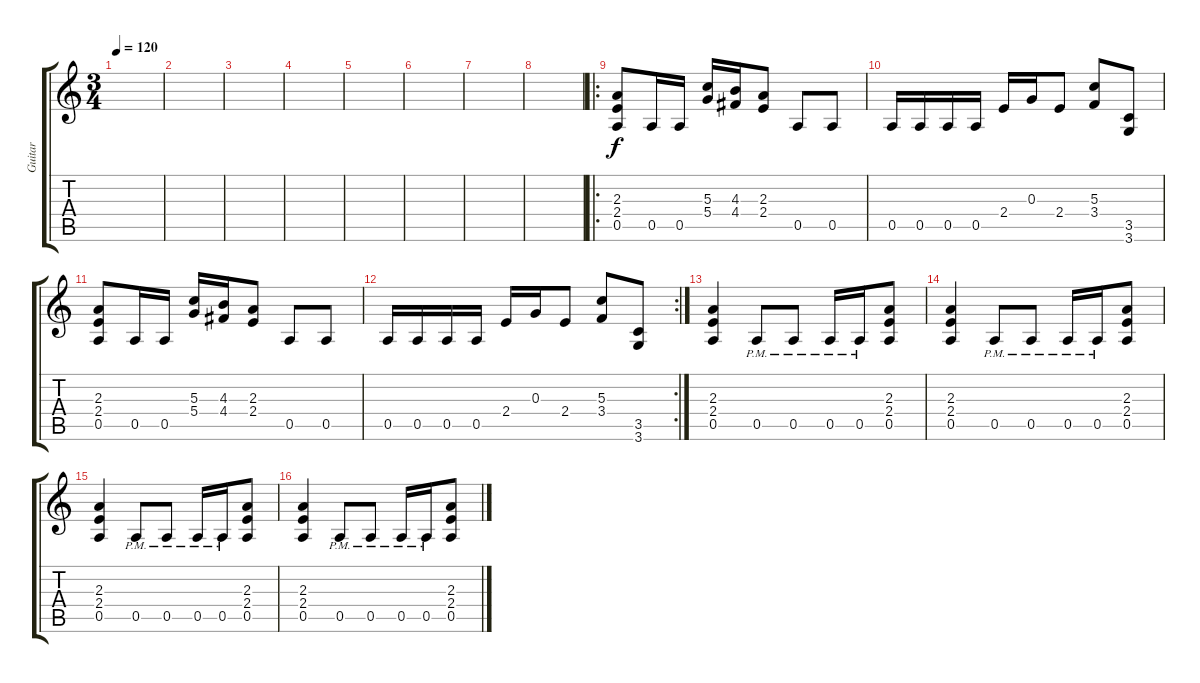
\track ("Guitar" "Guitar") {instrument distortionguitar}
\staff {score tabs}
\tuning (E4 B3 G3 D3 A2 E2) {hide}
\ts (3 4)
\tempo 120
\clef g2
\ks c
|
|
|
|
|
|
|
|
\ro
(2.3 2.4 0.5).8{volume 15 instrument distortionguitar} 0.5.16 0.5.16 (5.3 5.4).16 (4.3 4.4).16 (2.3 2.4).8 0.5.8 0.5.8 |
0.5.16 0.5.16 0.5.16 0.5.16 2.4.16 0.3.16 2.4.8 (5.3 3.4).8 (3.5 3.6).8 |
(2.3 2.4 0.5).8{volume 15 instrument distortionguitar} 0.5.16 0.5.16 (5.3 5.4).16 (4.3 4.4).16 (2.3 2.4).8 0.5.8 0.5.8 |
\rc 2
0.5.16 0.5.16 0.5.16 0.5.16 2.4.16 0.3.16 2.4.8 (5.3 3.4).8 (3.5 3.6).8 |
(2.3 2.4 0.5).4{volume 15} 0.5{pm}.8 0.5{pm}.8 0.5{pm}.16 0.5{pm}.16 (2.3 2.4 0.5).8 |
(2.3 2.4 0.5).4 0.5{pm}.8 0.5{pm}.8 0.5{pm}.16 0.5{pm}.16 (2.3 2.4 0.5).8 |
(2.3 2.4 0.5).4 0.5{pm}.8 0.5{pm}.8 0.5{pm}.16 0.5{pm}.16 (2.3 2.4 0.5).8 |
(2.3 2.4 0.5).4 0.5{pm}.8 0.5{pm}.8 0.5{pm}.16 0.5{pm}.16 (2.3 2.4 0.5).8
